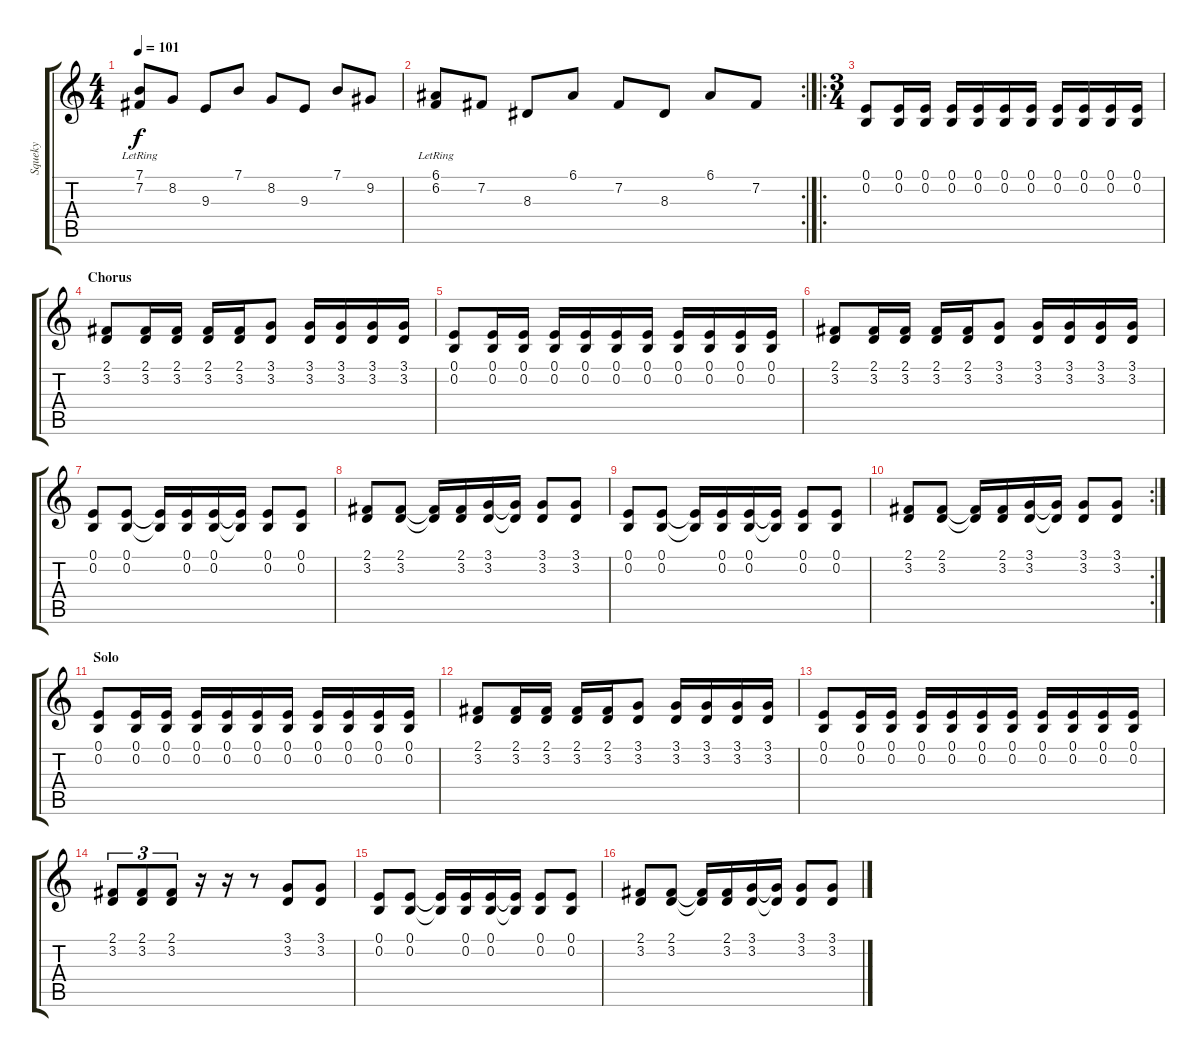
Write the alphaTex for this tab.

\track ("Squeky" "Squeky") {instrument churchorgan}
\staff {score tabs}
\tuning (E4 B3 G3 D3 A2 E2) {hide}
\ts (4 4)
\tempo 101
\clef g2
\ks c
(7.1{lr} 7.2{lr}).8{dy f} 8.2.8 9.3.8 7.1.8 8.2.8 9.3.8 7.1.8 9.2.8 |
\rc 2
(6.1{lr} 6.2{lr}).8 7.2.8 8.3.8 6.1.8 7.2.8 8.3.8 6.1.8 7.2.8 |
\ro
\ts (3 4)
\section ("" "")
(0.1 0.2).8 (0.1 0.2).16 (0.1 0.2).16 (0.1 0.2).16 (0.1 0.2).16 (0.1 0.2).16 (0.1 0.2).16 (0.1 0.2).16 (0.1 0.2).16 (0.1 0.2).16 (0.1 0.2).16 |
\section ("" "Chorus")
(2.1 3.2).8 (2.1 3.2).16 (2.1 3.2).16 (2.1 3.2).16 (2.1 3.2).16 (3.1 3.2).8 (3.1 3.2).16 (3.1 3.2).16 (3.1 3.2).16 (3.1 3.2).16 |
(0.1 0.2).8 (0.1 0.2).16 (0.1 0.2).16 (0.1 0.2).16 (0.1 0.2).16 (0.1 0.2).16 (0.1 0.2).16 (0.1 0.2).16 (0.1 0.2).16 (0.1 0.2).16 (0.1 0.2).16 |
(2.1 3.2).8 (2.1 3.2).16 (2.1 3.2).16 (2.1 3.2).16 (2.1 3.2).16 (3.1 3.2).8 (3.1 3.2).16 (3.1 3.2).16 (3.1 3.2).16 (3.1 3.2).16 |
(0.1 0.2).8 (0.1 0.2).8 (0.1{t} 0.2{t}).16 (0.1 0.2).16 (0.1 0.2).16 (0.1{t} 0.2{t}).16 (0.1 0.2).8 (0.1 0.2).8 |
(2.1 3.2).8 (2.1 3.2).8 (2.1{t} 3.2{t}).16 (2.1 3.2).16 (3.1 3.2).16 (3.1{t} 3.2{t}).16 (3.1 3.2).8 (3.1 3.2).8 |
(0.1 0.2).8 (0.1 0.2).8 (0.1{t} 0.2{t}).16 (0.1 0.2).16 (0.1 0.2).16 (0.1{t} 0.2{t}).16 (0.1 0.2).8 (0.1 0.2).8 |
\rc 2
(2.1 3.2).8 (2.1 3.2).8 (2.1{t} 3.2{t}).16 (2.1 3.2).16 (3.1 3.2).16 (3.1{t} 3.2{t}).16 (3.1 3.2).8 (3.1 3.2).8 |
\section ("" "Solo")
(0.1 0.2).8{volume 12} (0.1 0.2).16 (0.1 0.2).16 (0.1 0.2).16 (0.1 0.2).16 (0.1 0.2).16 (0.1 0.2).16 (0.1 0.2).16 (0.1 0.2).16 (0.1 0.2).16 (0.1 0.2).16 |
(2.1 3.2).8 (2.1 3.2).16 (2.1 3.2).16 (2.1 3.2).16 (2.1 3.2).16 (3.1 3.2).8 (3.1 3.2).16 (3.1 3.2).16 (3.1 3.2).16 (3.1 3.2).16 |
(0.1 0.2).8 (0.1 0.2).16 (0.1 0.2).16 (0.1 0.2).16 (0.1 0.2).16 (0.1 0.2).16 (0.1 0.2).16 (0.1 0.2).16 (0.1 0.2).16 (0.1 0.2).16 (0.1 0.2).16 |
(2.1 3.2).8{tu (3 2)} (2.1 3.2).8{tu (3 2)} (2.1 3.2).8{tu (3 2)} r.16 r.16 r.8 (3.1 3.2).8 (3.1 3.2).8 |
(0.1 0.2).8 (0.1 0.2).8 (0.1{t} 0.2{t}).16 (0.1 0.2).16 (0.1 0.2).16 (0.1{t} 0.2{t}).16 (0.1 0.2).8 (0.1 0.2).8 |
(2.1 3.2).8 (2.1 3.2).8 (2.1{t} 3.2{t}).16 (2.1 3.2).16 (3.1 3.2).16 (3.1{t} 3.2{t}).16 (3.1 3.2).8 (3.1 3.2).8
